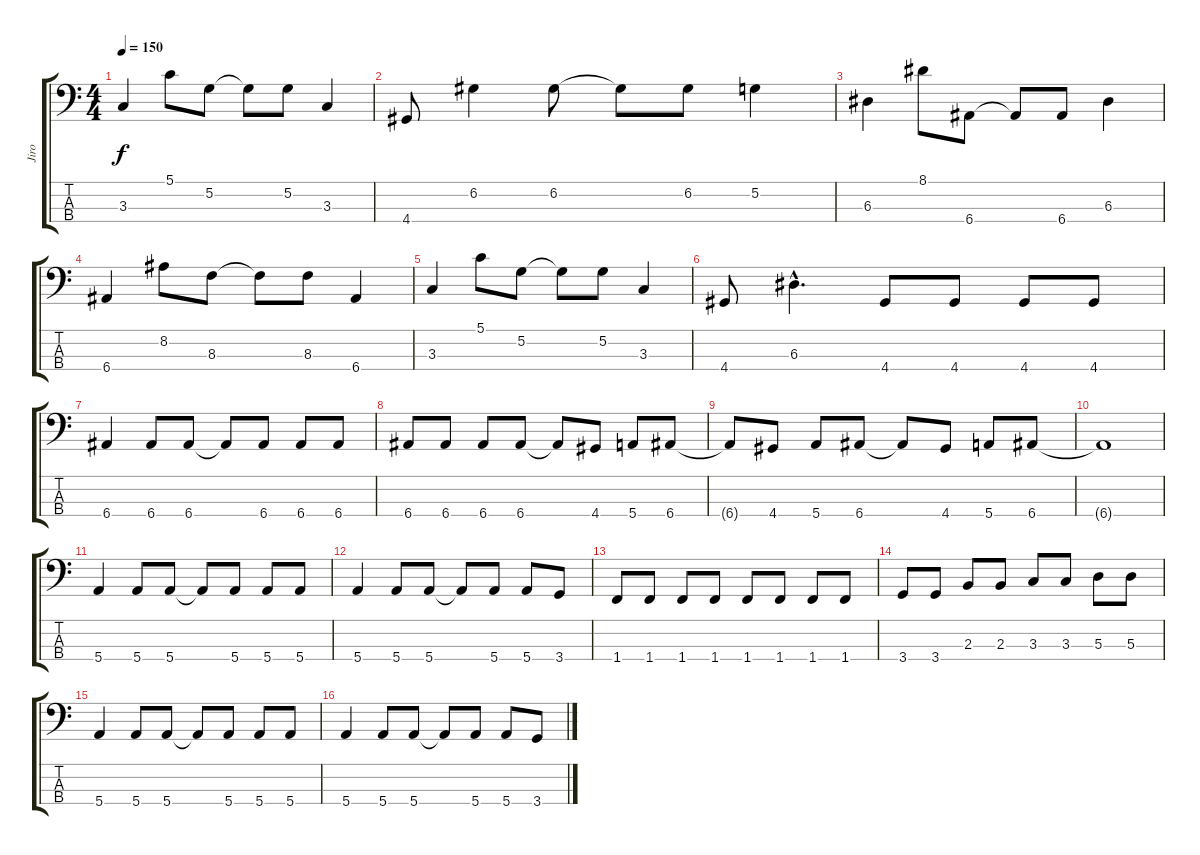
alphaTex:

\track ("Jiro" "Jiro") {instrument electricbasspick}
\staff {score tabs}
\tuning (G2 D2 A1 E1) {hide}
\ts (4 4)
\tempo 150
\clef f4
\ks c
3.3.4{dy f} 5.1.8 5.2.8 5.2{t}.8 5.2.8 3.3.4 |
4.4.8 6.2.4 6.2.8 6.2{t}.8 6.2.8 5.2.4 |
6.3.4 8.1.8 6.4.8 6.4{t}.8 6.4.8 6.3.4 |
6.4.4 8.2.8 8.3.8 8.3{t}.8 8.3.8 6.4.4 |
3.3.4 5.1.8 5.2.8 5.2{t}.8 5.2.8 3.3.4 |
4.4.8 6.3{hac}.4{d} 4.4.8 4.4.8 4.4.8 4.4.8 |
6.4.4 6.4.8 6.4.8 6.4{t}.8 6.4.8 6.4.8 6.4.8 |
6.4.8 6.4.8 6.4.8 6.4.8 6.4{t}.8 4.4.8 5.4.8 6.4.8 |
6.4{t}.8 4.4.8 5.4.8 6.4.8 6.4{t}.8 4.4.8 5.4.8 6.4.8 |
6.4{t}.1 |
5.4.4 5.4.8 5.4.8 5.4{t}.8 5.4.8 5.4.8 5.4.8 |
5.4.4 5.4.8 5.4.8 5.4{t}.8 5.4.8 5.4.8 3.4.8 |
1.4.8 1.4.8 1.4.8 1.4.8 1.4.8 1.4.8 1.4.8 1.4.8 |
3.4.8 3.4.8 2.3.8 2.3.8 3.3.8 3.3.8 5.3.8 5.3.8 |
5.4.4 5.4.8 5.4.8 5.4{t}.8 5.4.8 5.4.8 5.4.8 |
5.4.4 5.4.8 5.4.8 5.4{t}.8 5.4.8 5.4.8 3.4.8
